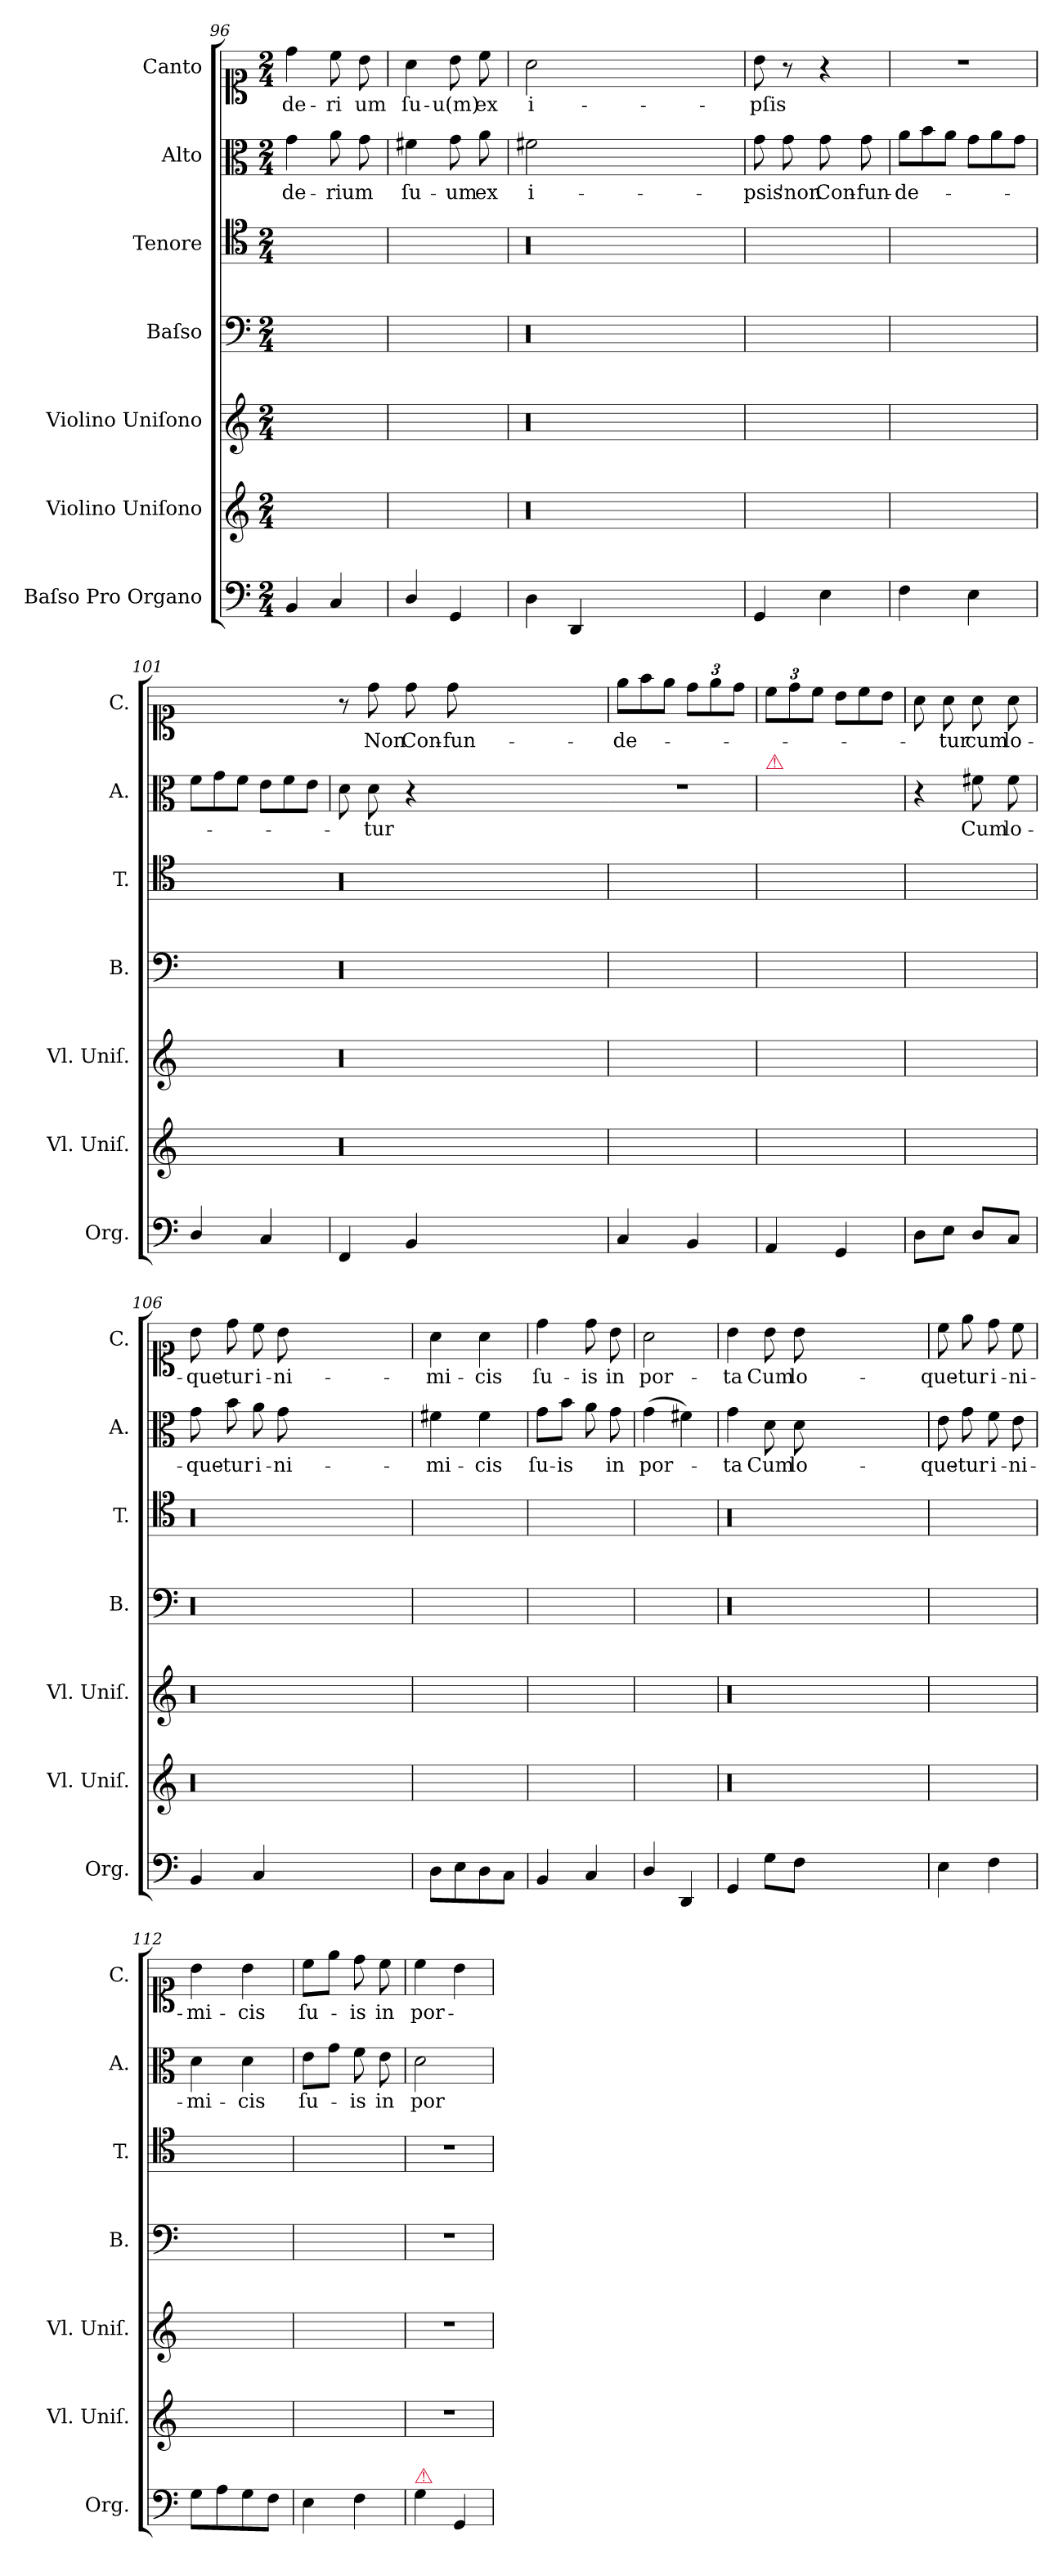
**kern	**kern	**kern	**kern	**kern	**kern	**text	**kern	**text
*part7	*part6	*part5	*part4	*part3	*part2	*part2	*part1	*part1
*staff7	*staff6	*staff5	*staff4	*staff3	*staff2	*staff2	*staff1	*staff1
*I"Baſso Pro Organo	*I"Violino Uniſono	*I"Violino Uniſono	*I"Baſso	*I"Tenore	*I"Alto	*	*I"Canto	*
*I'Org.	*I'Vl. Uniſ.	*I'Vl. Uniſ.	*I'B.	*I'T.	*I'A.	*	*I'C.	*
*clefF4	*clefG2	*clefG2	*clefF4	*clefC4	*clefC3	*	*clefC1	*
*k[]	*k[]	*k[]	*k[]	*k[]	*k[]	*	*k[]	*
*M2/4	*M2/4	*M2/4	*M2/4	*M2/4	*M2/4	*	*M2/4	*
=96	=96	=96	=96	=96	=96	=96	=96	=96
4BB/	2ryy	2ryy	2ryy	2ryy	4g\	-de-	4dd\	-de-
4C/	.	.	.	.	8a\	-rium	8cc\	-ri
.	.	.	.	.	8g\	.	8b\	-um
=97	=97	=97	=97	=97	=97	=97	=97	=97
4D/	2ryy	2ryy	2ryy	2ryy	4f#X\	ſu-	4a\	ſu-
4GG/	.	.	.	.	8g\	-um	8b\	-u(m)
.	.	.	.	.	8a\	ex	8cc\	ex
=98	=98	=98	=98	=98	=98	=98	=98	=98
!	!LO:N:vis=00	!LO:N:vis=00	!LO:N:vis=00	!LO:N:vis=00	!	!	!	!
4D\	0r	0r	0r	0r	2f#X\	i-	2a\	i-
4DD/	.	.	.	.	.	.	.	.
1.ryy	.	.	.	.	1.ryy	.	1.ryy	.
=99	=99	=99	=99	=99	=99	=99	=99	=99
4GG/	2ryy	2ryy	2ryy	2ryy	8g\	-psis	8b\	-pſis
.	.	.	.	.	8g\	'non	8r	.
4E\	.	.	.	.	8g\	Con-	4r	.
.	.	.	.	.	8g\	-fun-	.	.
=100	=100	=100	=100	=100	=100	=100	=100	=100
*	*	*	*	*	*Xtuplet	*	*	*
!	!	!	!	!	!	!	!LO:N:vis=0	!
4F\	2ryy	2ryy	2ryy	2ryy	12a\L	-de-	2r	.
.	.	.	.	.	12b\	.	.	.
.	.	.	.	.	12a\J	.	.	.
4E\	.	.	.	.	12g\L	.	.	.
.	.	.	.	.	12a\	.	.	.
.	.	.	.	.	12g\J	.	.	.
=101	=101	=101	=101	=101	=101	=101	=101	=101
4D/	2ryy	2ryy	2ryy	2ryy	12f\L	.	2ryy	.
.	.	.	.	.	12g\	.	.	.
.	.	.	.	.	12f\J	.	.	.
4C/	.	.	.	.	12e\L	.	.	.
.	.	.	.	.	12f\	.	.	.
.	.	.	.	.	12e\J	.	.	.
=102	=102	=102	=102	=102	=102	=102-	=102-	=102-
!	!LO:N:vis=00	!LO:N:vis=00	!LO:N:vis=00	!LO:N:vis=00	!	!	!	!
4FF/	0r	0r	0r	0r	8d\	.	8r	.
.	.	.	.	.	8d\	-tur	8dd\	Non
4BB/	.	.	.	.	4r	.	8dd\	Con-
.	.	.	.	.	.	.	8dd\	-fun-
1.ryy	.	.	.	.	1.ryy	.	1.ryy	.
=103	=103	=103	=103	=103	=103-	=103	=103	=103
!	!	!	!	!	!LO:N:vis=0	!	!	!
*	*	*	*	*	*	*	*Xtuplet	*
4C/	2ryy	2ryy	2ryy	2ryy	2r	.	12ee\L	-de-
.	.	.	.	.	.	.	12ff\	.
.	.	.	.	.	.	.	12ee\J	.
*	*	*	*	*	*	*	*tuplet	*
4BB/	.	.	.	.	.	.	12dd\L	.
.	.	.	.	.	.	.	12ee\	.
.	.	.	.	.	.	.	12dd\J	.
=104	=104	=104	=104	=104	=104	=104	=104	=104
!	!	!	!	!	!LO:TX:a:color=crimson:t=⚠	!	!	!
4AA/	2ryy	2ryy	2ryy	2ryy	2ryy	.	12cc\L	.
.	.	.	.	.	.	.	12dd\	.
.	.	.	.	.	.	.	12cc\J	.
*	*	*	*	*	*	*	*Xtuplet	*
4GG/	.	.	.	.	.	.	12b\L	.
.	.	.	.	.	.	.	12cc\	.
.	.	.	.	.	.	.	12b\J	.
=105	=105	=105	=105	=105	=105	=105	=105	=105
8D\L	2ryy	2ryy	2ryy	2ryy	4r	.	8a\	.
8E\J	.	.	.	.	.	.	8a\	-tur
8D/L	.	.	.	.	8f#X\	Cum	8a\	cum
8C/J	.	.	.	.	8f#\	lo-	8a\	lo-
=106	=106	=106	=106	=106	=106	=106	=106	=106
!	!LO:N:vis=00	!LO:N:vis=00	!LO:N:vis=00	!LO:N:vis=00	!	!	!	!
4BB/	0r	0r	0r	0r	8g\	-que-	8b\	-que-
.	.	.	.	.	8b\	-tur	8dd\	-tur
4C/	.	.	.	.	8a\	i-	8cc\	i-
.	.	.	.	.	8g\	-ni-	8b\	-ni-
1.ryy	.	.	.	.	1.ryy	.	1.ryy	.
=107	=107	=107	=107	=107	=107	=107	=107	=107
8D\L	2ryy	2ryy	2ryy	2ryy	4f#X\	-mi-	4a\	-mi-
8E\	.	.	.	.	.	.	.	.
8D\	.	.	.	.	4f#\	-cis	4a\	-cis
8C\J	.	.	.	.	.	.	.	.
=108	=108	=108	=108	=108	=108	=108	=108	=108
4BB/	2ryy	2ryy	2ryy	2ryy	8g\L	ſu-	4dd\	ſu-
.	.	.	.	.	8b\J	-is	.	.
4C/	.	.	.	.	8a\	.	8dd\	-is
.	.	.	.	.	8g\	in	8b\	in
=109	=109	=109	=109	=109	=109	=109	=109	=109
4D/	2ryy	2ryy	2ryy	2ryy	(>4g\	por-	2a\	por-
4DD/	.	.	.	.	4f#X\)	.	.	.
=110	=110	=110	=110	=110	=110	=110	=110	=110
!	!LO:N:vis=00	!LO:N:vis=00	!LO:N:vis=00	!LO:N:vis=00	!	!	!	!
4GG/	0r	0r	0r	0r	4g\	-ta	4b\	-ta
8G\L	.	.	.	.	8d\	Cum	8b\	Cum
8F\J	.	.	.	.	8d\	lo-	8b\	lo-
1.ryy	.	.	.	.	1.ryy	.	1.ryy	.
=111	=111	=111	=111	=111	=111	=111	=111	=111
4E\	2ryy	2ryy	2ryy	2ryy	8e\	-que-	8cc\	-que-
.	.	.	.	.	8g\	-tur	8ee\	-tur
4F\	.	.	.	.	8f\	i-	8dd\	i-
.	.	.	.	.	8e\	-ni-	8cc\	-ni-
=112	=112	=112	=112	=112	=112	=112	=112	=112
8G\L	2ryy	2ryy	2ryy	2ryy	4d\	-mi-	4b\	-mi-
8A\	.	.	.	.	.	.	.	.
8G\	.	.	.	.	4d\	-cis	4b\	-cis
8F\J	.	.	.	.	.	.	.	.
=113	=113	=113	=113	=113	=113	=113	=113	=113
4E\	2ryy	2ryy	2ryy	2ryy	8e\L	ſu-	8cc\L	ſu-
.	.	.	.	.	8g\J	.	8ee\J	.
4F\	.	.	.	.	8f\	-is	8dd\	-is
.	.	.	.	.	8e\	in	8cc\	in
=114	=114	=114	=114	=114	=114	=114	=114	=114
!LO:TX:a:color=crimson:t=⚠	!	!	!	!	!	!	!	!
!	!LO:N:vis=0	!LO:N:vis=0	!LO:N:vis=0	!LO:N:vis=0	!	!	!	!
4G\	2r	2r	2r	2r	2d\	por-	4cc\	por-
4GG/	.	.	.	.	.	.	4b\	.
=	=	=	=	=	=	=	=	=
*-	*-	*-	*-	*-	*-	*-	*-	*-
